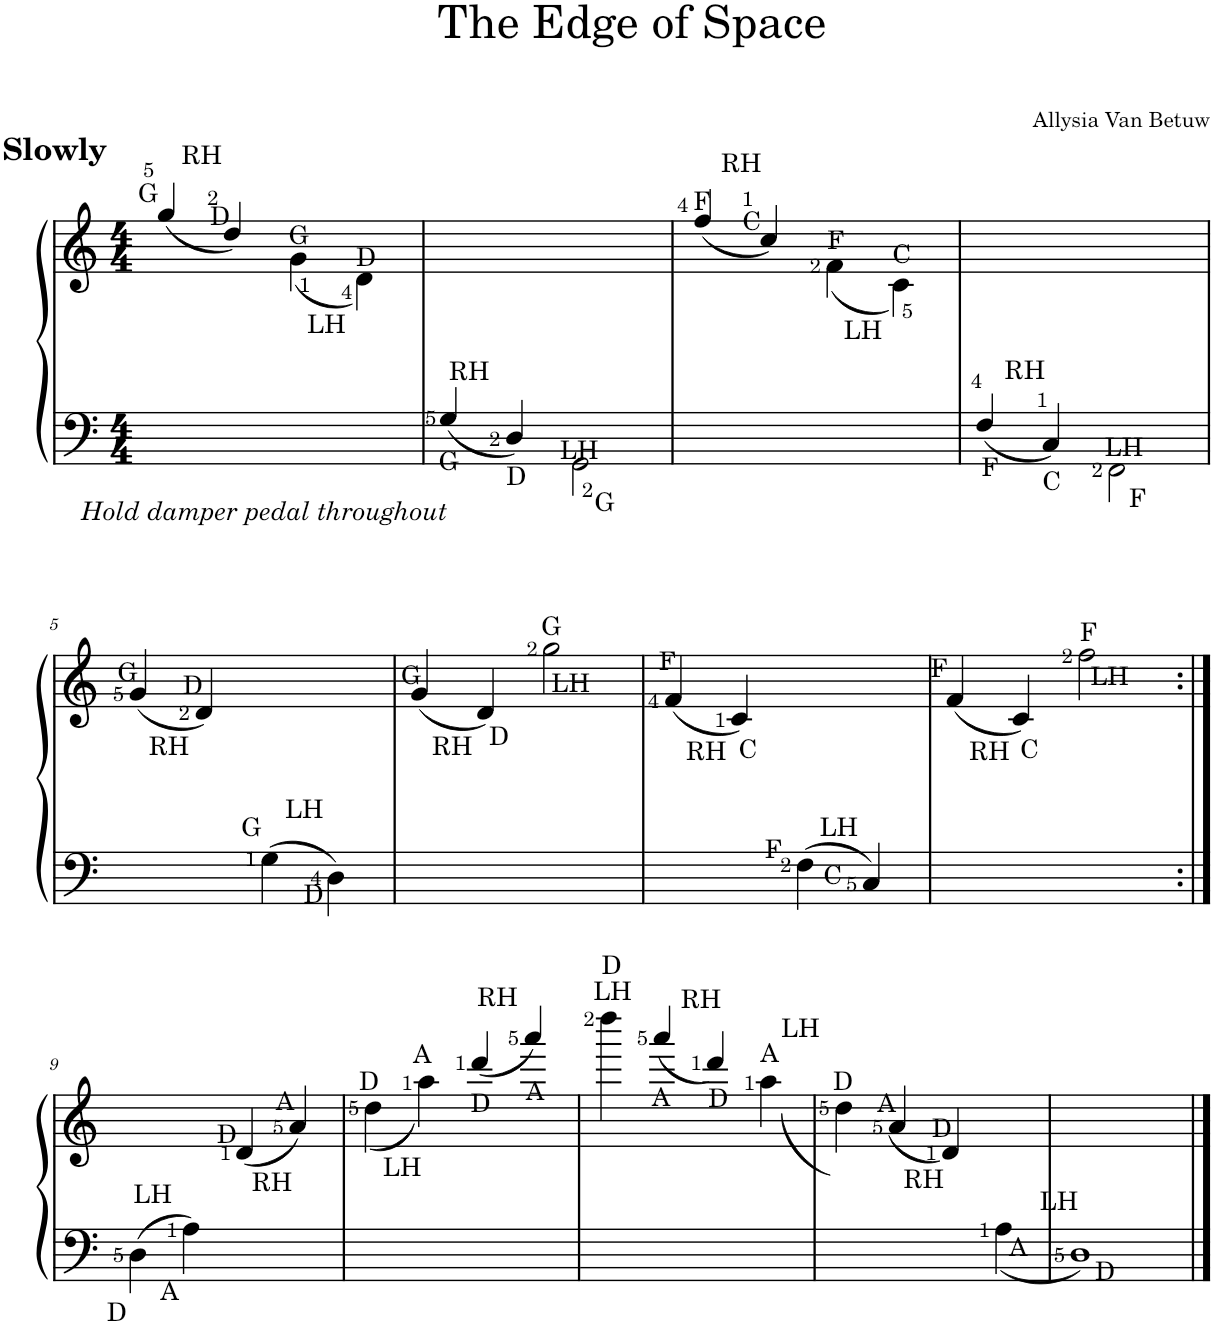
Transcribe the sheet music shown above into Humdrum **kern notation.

**kern	**kern
*part1	*part1
*staff2	*staff1
*I"Piano	*
*I'Pno.	*
*clefF4	*clefG2
*k[]	*k[]
*M4/4	*M4/4
=1	=1
*	*^
*	*	*^
!	!LO:TX:a:t=RH	!	!
!	!LO:TX:a:t=G	!	!
!	!LO:TX:b:i:t=Hold damper pedal throughout	!	!
!	!LO:TX:a:B:t=Slowly	!	!
1ryy	1ryy	2ryy	(4gg/
!	!	!	!LO:TX:a:t=D
.	.	.	4dd/)
!	!	!LO:TX:b:t=LH	!
!	!	!LO:TX:a:t=G	!
.	.	(4g\	2ryy
!	!	!LO:TX:a:t=D	!
.	.	4d\)	.
=2	=2	=2	=2
*^	*	*	*
*	*^	*	*	*
!	!	!	!LO:TX:b:t=RH	!	!
!	!	!	!LO:TX:b:t=G	!	!
1ryy	2ryy	4G/	1ryy	4ryy	2ryy
!	!	!	!	!LO:TX:b:t=D	!
.	.	4D/	.	2.ryy	.
!	!	!	!	!	!LO:TX:b:t=LH
!	!	!	!	!	!LO:TX:b:t=G
.	2GG\	2ryy	.	.	2ryy
=3	=3	=3	=3	=3	=3
!	!	!	!LO:TX:a:t=RH	!	!
!	!	!	!LO:TX:a:t=F	!	!
*v	*v	*v	*	*	*
1ryy	1ryy	2ryy	(4ff/
!	!	!	!LO:TX:a:t=C
.	.	.	4cc/)
!	!	!LO:TX:b:t=LH	!
!	!	!LO:TX:a:t=F	!
.	.	(4f\	2ryy
!	!	!LO:TX:a:t=C	!
.	.	4c\)	.
=4	=4	=4	=4
*^	*	*	*
*	*^	*	*	*
!	!	!	!LO:TX:b:t=RH	!	!
!	!	!	!LO:TX:b:t=F	!	!
1ryy	2ryy	4F/	1ryy	4ryy	2ryy
!	!	!	!	!LO:TX:b:t=C	!
.	.	4C/	.	2.ryy	.
!	!	!	!	!	!LO:TX:b:t=LH
!	!	!	!	!	!LO:TX:b:t=F
.	2FF\	2ryy	.	.	2ryy
!!LO:LB:g=z
=5	=5	=5	=5	=5	=5
!	!	!	!LO:TX:b:t=RH	!	!
!	!	!	!LO:TX:a:t=G	!	!
*v	*v	*v	*	*	*
*	*v	*v	*v
2ryy	(4g/
!	!LO:TX:b:t=D
.	4d/)
!	!LO:TX:b:t=LH
!	!LO:TX:b:t=G
4G\	4ryy
!	!LO:TX:b:t=D
4D\	4ryy
=6	=6
!	!LO:TX:b:t=RH
!	!LO:TX:a:t=G
1ryy	(4g/
!	!LO:TX:b:t=D
.	4d/)
!	!LO:TX:a:t=LH
!	!LO:TX:a:t=G
.	2gg\
=7	=7
!	!LO:TX:b:t=RH
!	!LO:TX:a:t=F
2ryy	(4f/
!	!LO:TX:b:t=C
.	4c/)
!	!LO:TX:b:t=LH
!	!LO:TX:b:t=F
4F\	4ryy
!	!LO:TX:b:t=C
4C/	4ryy
=8	=8
!	!LO:TX:b:t=RH
!	!LO:TX:a:t=F
1ryy	(4f/
!	!LO:TX:b:t=C
.	4c/)
!	!LO:TX:a:t=LH
!	!LO:TX:a:t=F
.	2ff\
!!LO:LB:g=z
=9:|!	=9:|!
!	!LO:TX:b:t=LH
!	!LO:TX:b:t=D
*	*^
4D\	2ryy	4ryy
!	!	!LO:TX:b:t=A
4A\	.	2.ryy
!	!LO:TX:b:t=RH	!
!	!LO:TX:b:t=D	!
2ryy	(4d/	.
!	!LO:TX:a:t=A	!
.	4a/)	.
=10	=10	=10
*	*	*^
!	!LO:TX:b:t=LH	!	!
!	!LO:TX:a:t=D	!	!
1ryy	1ryy	(4dd\	2ryy
!	!	!LO:TX:a:t=A	!
.	.	4aa\)	.
!	!	!LO:TX:a:t=RH	!
!	!	!LO:TX:a:t=D	!
.	.	2ryy	(4ddd/
!	!	!	!LO:TX:a:t=A
.	.	.	4aaa/)
=11	=11	=11	=11
!	!LO:TX:a:t=LH	!	!
!	!LO:TX:a:t=D	!	!
1ryy	1ryy	4dddd\	4ryy
!	!	!LO:TX:a:t=A	!
.	.	4ryy	(4aaa/
!	!	!LO:TX:a:t=RH	!
!	!	!LO:TX:a:t=D	!
.	.	4ryy	(4ddd/)
!	!	!LO:TX:a:t=A	!
.	.	4aa\	4ryy)
=12	=12	=12	=12
*^	*	*	*
!	!	!LO:TX:a:t=LH	!	!
!	!	!LO:TX:a:t=D	!	!
1ryy	4ryy	1ryy	(4dd\	4ryy
!	!	!	!LO:TX:a:t=A	!
.	4ryy	.	4ryy)	4a/
!	!	!	!LO:TX:b:t=RH	!
!	!	!	!LO:TX:b:t=D	!
.	4ryy	.	2ryy	4d/
!	!	!	!	!LO:TX:b:t=A
.	4A\	.	.	4ryy
=13	=13	=13	=13	=13
!	!	!LO:TX:b:t=LH	!	!
!	!	!LO:TX:b:t=D	!	!
*	*	*v	*v	*v
1ryy	1D	1ryy
*v	*v	*
==	==
*-	*-
